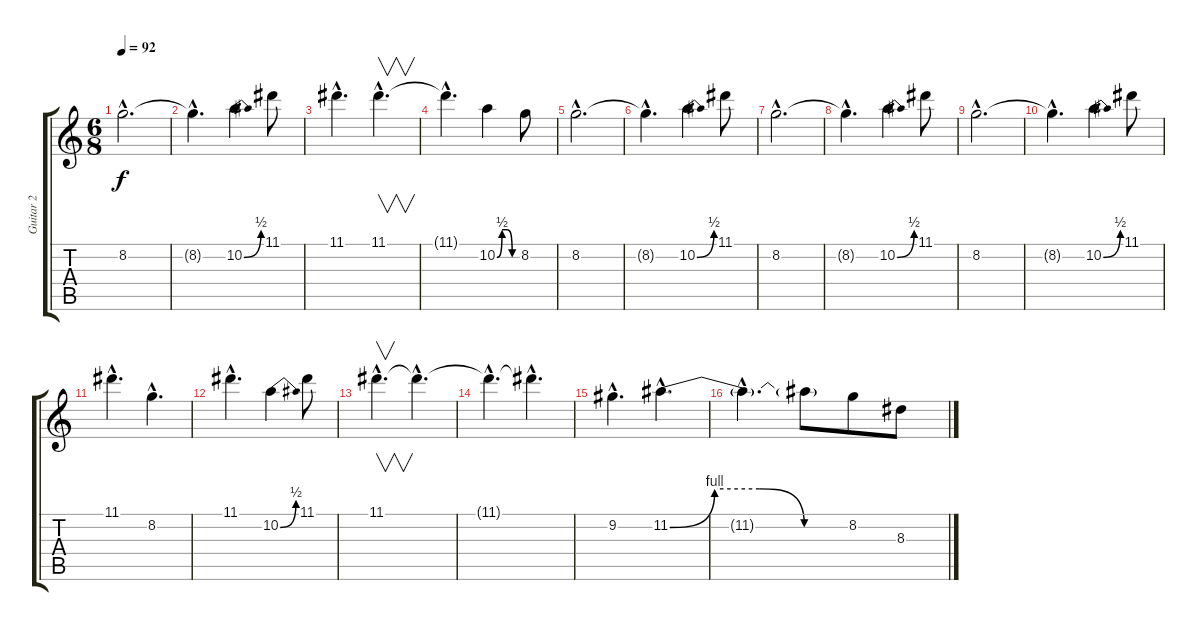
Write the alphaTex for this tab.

\track ("Guitar 2" "Guitar 2") {instrument overdrivenguitar}
\staff {score tabs}
\tuning (E4 B3 G3 D3 A2 E2) {hide}
\ts (6 8)
\tempo 92
\clef g2
\ks c
8.2{hac}.2{d dy f} |
8.2{hac t}.4{d} 10.2{be (bend 0 0 60 2)}.4 11.1.8 |
11.1{hac}.4{d} 11.1{hac}.4{v d} |
11.1{hac t}.4{d} 10.2{be (custom 0 0 15 2 30 2 45 0 60 0)}.4 8.2.8 |
8.2{hac}.2{d} |
8.2{hac t}.4{d} 10.2{be (bend 0 0 60 2)}.4 11.1.8 |
8.2{hac}.2{d} |
8.2{hac t}.4{d} 10.2{be (bend 0 0 60 2)}.4 11.1.8 |
8.2{hac}.2{d} |
8.2{hac t}.4{d} 10.2{be (bend 0 0 60 2)}.4 11.1.8 |
11.1{hac}.4{d} 8.2{hac}.4{d} |
11.1{hac}.4{d} 10.2{be (bend 0 0 60 2)}.4 11.1.8 |
11.1{hac}.4{v d} 11.1{hac t}.4{d} |
11.1{hac t}.4{d} 11.1{hac t}.4{d} |
9.2{hac}.4{d} 11.2{be (custom 0 0 15 4 30 4 45 0 60 0) hac}.4{d} |
11.2{hac t}.4{d} 11.2{t}.8 8.2.8 8.3{ss}.8
